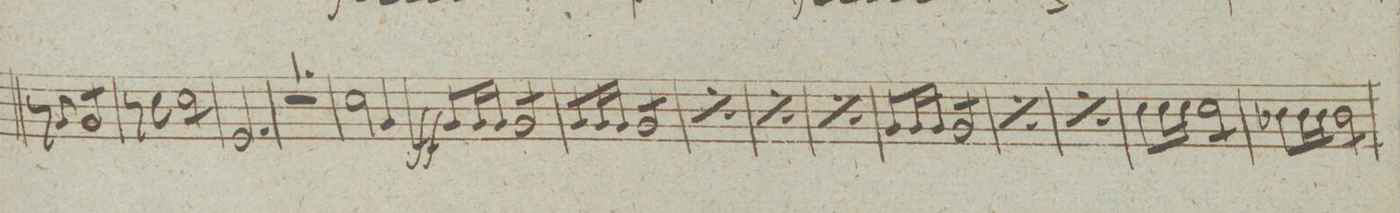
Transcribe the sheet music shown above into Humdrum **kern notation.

**kern	**dynam
*I"Corno 2do in C:	*
*clefG2	*
*k[]	*
*met(c)	*
*M3/4	*
8r	.
8g/	.
*tremolo	*
8g/L	.
8g/	.
8g/	.
8g/J	.
*Xtremolo	*
=52	=52
8r	.
8cc\	.
*tremolo	*
8cc\L	.
8cc\	.
8cc\	.
8cc\J	.
*Xtremolo	*
=53	=53
2.e/	.
=54	=54
2.r	.
=55	=55
2cc\	.
4g/	.
=56	=56
8g/L	ff
16g/L	.
16g/JJ	.
*tremolo	*
8g/L	.
8g/	.
8g/	.
8g/J	.
*Xtremolo	*
=57	=57
8g/L	.
16g/L	.
16g/JJ	.
*tremolo	*
8g/L	.
8g/	.
8g/	.
8g/J	.
*Xtremolo	*
=58	=58
*rep	*
8g/L	.
16g/L	.
16g/JJ	.
*tremolo	*
8g/L	.
8g/	.
8g/	.
8g/J	.
*Xrep	*
*Xtremolo	*
=59	=59
*rep	*
8g/L	.
16g/L	.
16g/JJ	.
*tremolo	*
8g/L	.
8g/	.
8g/	.
8g/J	.
*Xrep	*
*Xtremolo	*
=60	=60
*rep	*
8g/L	.
16g/L	.
16g/JJ	.
*tremolo	*
8g/L	.
8g/	.
8g/	.
8g/J	.
*Xrep	*
*Xtremolo	*
=61	=61
8g/L	.
16g/L	.
16g/JJ	.
*tremolo	*
8g/L	.
8g/	.
8g/	.
8g/J	.
*Xtremolo	*
=62	=62
*rep	*
8g/L	.
16g/L	.
16g/JJ	.
*tremolo	*
8g/L	.
8g/	.
8g/	.
8g/J	.
*Xrep	*
*Xtremolo	*
=63	=63
*rep	*
8g/L	.
16g/L	.
16g/JJ	.
*tremolo	*
8g/L	.
8g/	.
8g/	.
8g/J	.
*Xrep	*
*Xtremolo	*
=64	=64
8cc\L	.
16cc\L	.
16cc\JJ	.
*tremolo	*
8cc\L	.
8cc\	.
8cc\	.
8cc\J	.
*Xtremolo	*
=65	=65
8b-X\L	.
16b-\L	.
16b-\JJ	.
*tremolo	*
8b-\L	.
8b-\	.
8b-\	.
8b-\J	.
*Xtremolo	*
=66	=66
*-	*-
